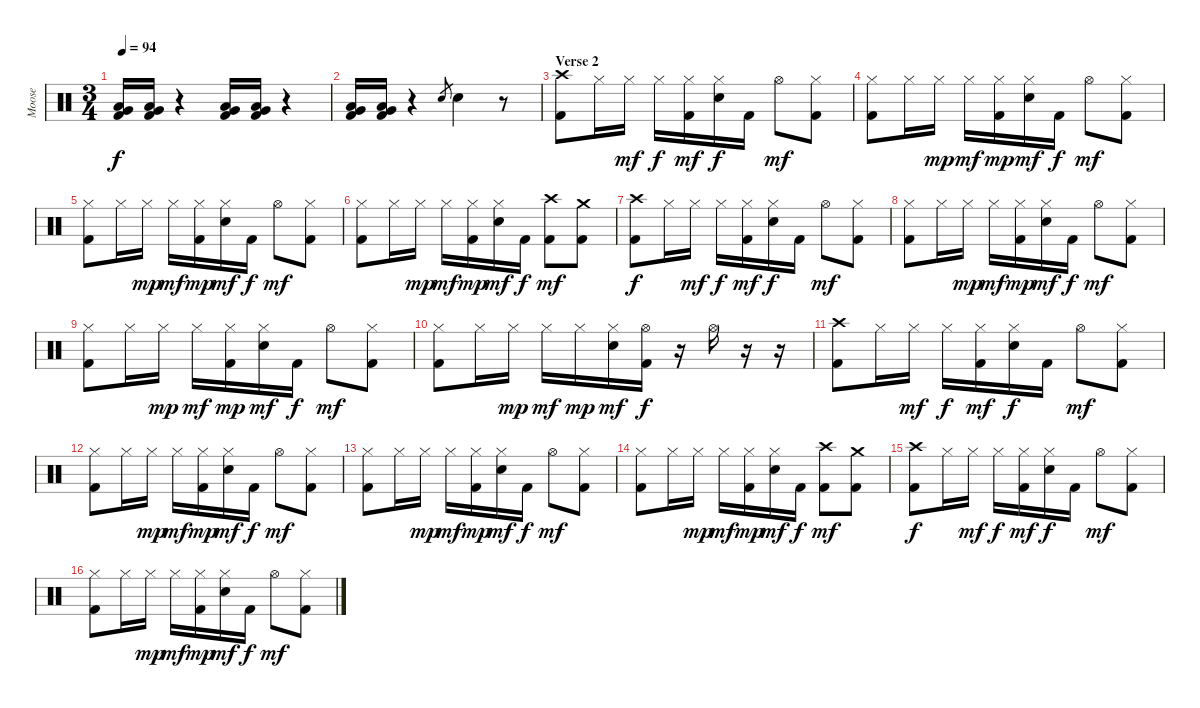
\track ("Moose" "Moose") {instrument percussion}
\staff {score}
\articulation defaults
\ts (3 4)
\tempo 94
\clef neutral
\ks c
("Kick (hit) 2" "Low Tom (hit)" "Very Low Tom (hit)").16{dy f} ("Kick (hit) 2" "Low Tom (hit)" "Very Low Tom (hit)").16 r.4 ("Kick (hit) 2" "Low Tom (hit)" "Very Low Tom (hit)").16 ("Kick (hit) 2" "Low Tom (hit)" "Very Low Tom (hit)").16 r.4 |
("Kick (hit) 2" "Low Tom (hit)" "Very Low Tom (hit)").16 ("Kick (hit) 2" "Low Tom (hit)" "Very Low Tom (hit)").16 r.4 "Snare (hit) 2".8{gr} "Snare (hit) 2".4 r.8 |
\section ("" "Verse 2")
("Kick (hit) 2" "Crash high (hit)").8 "Hi-Hat (closed)".16 "Hi-Hat (closed)".16{dy mf} "Hi-Hat (closed)".16{dy f} ("Kick (hit) 2" "Hi-Hat (closed)").16{dy mf} ("Snare (hit) 2" "Hi-Hat (closed)").16{dy f} "Kick (hit) 2".16 "Hi-Hat (open)".8{dy mf} ("Kick (hit) 2" "Hi-Hat (closed)").8 |
("Kick (hit) 2" "Hi-Hat (closed)").8 "Hi-Hat (closed)".16 "Hi-Hat (closed)".16{dy mp} "Hi-Hat (closed)".16{dy mf} ("Kick (hit) 2" "Hi-Hat (closed)").16{dy mp} ("Snare (hit) 2" "Hi-Hat (closed)").16{dy mf} "Kick (hit) 2".16{dy f} "Hi-Hat (open)".8{dy mf} ("Kick (hit) 2" "Hi-Hat (closed)").8 |
("Kick (hit) 2" "Hi-Hat (closed)").8 "Hi-Hat (closed)".16 "Hi-Hat (closed)".16{dy mp} "Hi-Hat (closed)".16{dy mf} ("Kick (hit) 2" "Hi-Hat (closed)").16{dy mp} ("Snare (hit) 2" "Hi-Hat (closed)").16{dy mf} "Kick (hit) 2".16{dy f} "Hi-Hat (open)".8{dy mf} ("Kick (hit) 2" "Hi-Hat (closed)").8 |
("Kick (hit) 2" "Hi-Hat (closed)").8 "Hi-Hat (closed)".16 "Hi-Hat (closed)".16{dy mp} "Hi-Hat (closed)".16{dy mf} ("Kick (hit) 2" "Hi-Hat (closed)").16{dy mp} ("Snare (hit) 2" "Hi-Hat (closed)").16{dy mf} "Kick (hit) 2".16{dy f} ("Kick (hit) 2" "Crash high (hit)").8{dy mf} ("Kick (hit) 2" "Crash medium (hit)").8 |
("Kick (hit) 2" "Crash high (hit)").8{dy f} "Hi-Hat (closed)".16 "Hi-Hat (closed)".16{dy mf} "Hi-Hat (closed)".16{dy f} ("Kick (hit) 2" "Hi-Hat (closed)").16{dy mf} ("Snare (hit) 2" "Hi-Hat (closed)").16{dy f} "Kick (hit) 2".16 "Hi-Hat (open)".8{dy mf} ("Kick (hit) 2" "Hi-Hat (closed)").8 |
("Kick (hit) 2" "Hi-Hat (closed)").8 "Hi-Hat (closed)".16 "Hi-Hat (closed)".16{dy mp} "Hi-Hat (closed)".16{dy mf} ("Kick (hit) 2" "Hi-Hat (closed)").16{dy mp} ("Snare (hit) 2" "Hi-Hat (closed)").16{dy mf} "Kick (hit) 2".16{dy f} "Hi-Hat (open)".8{dy mf} ("Kick (hit) 2" "Hi-Hat (closed)").8 |
("Kick (hit) 2" "Hi-Hat (closed)").8 "Hi-Hat (closed)".16 "Hi-Hat (closed)".16{dy mp} "Hi-Hat (closed)".16{dy mf} ("Kick (hit) 2" "Hi-Hat (closed)").16{dy mp} ("Snare (hit) 2" "Hi-Hat (closed)").16{dy mf} "Kick (hit) 2".16{dy f} "Hi-Hat (open)".8{dy mf} ("Kick (hit) 2" "Hi-Hat (closed)").8 |
("Kick (hit) 2" "Hi-Hat (closed)").8 "Hi-Hat (closed)".16 "Hi-Hat (closed)".16{dy mp} "Hi-Hat (closed)".16{dy mf} "Hi-Hat (closed)".16{dy mp} ("Snare (hit) 2" "Hi-Hat (closed)").16{dy mf} ("Kick (hit) 2" "Hi-Hat (open)").16{dy f} r.16 "Hi-Hat (open)".16 r.16 r.16 |
("Kick (hit) 2" "Crash high (hit)").8 "Hi-Hat (closed)".16 "Hi-Hat (closed)".16{dy mf} "Hi-Hat (closed)".16{dy f} ("Kick (hit) 2" "Hi-Hat (closed)").16{dy mf} ("Snare (hit) 2" "Hi-Hat (closed)").16{dy f} "Kick (hit) 2".16 "Hi-Hat (open)".8{dy mf} ("Kick (hit) 2" "Hi-Hat (closed)").8 |
("Kick (hit) 2" "Hi-Hat (closed)").8 "Hi-Hat (closed)".16 "Hi-Hat (closed)".16{dy mp} "Hi-Hat (closed)".16{dy mf} ("Kick (hit) 2" "Hi-Hat (closed)").16{dy mp} ("Snare (hit) 2" "Hi-Hat (closed)").16{dy mf} "Kick (hit) 2".16{dy f} "Hi-Hat (open)".8{dy mf} ("Kick (hit) 2" "Hi-Hat (closed)").8 |
("Kick (hit) 2" "Hi-Hat (closed)").8 "Hi-Hat (closed)".16 "Hi-Hat (closed)".16{dy mp} "Hi-Hat (closed)".16{dy mf} ("Kick (hit) 2" "Hi-Hat (closed)").16{dy mp} ("Snare (hit) 2" "Hi-Hat (closed)").16{dy mf} "Kick (hit) 2".16{dy f} "Hi-Hat (open)".8{dy mf} ("Kick (hit) 2" "Hi-Hat (closed)").8 |
("Kick (hit) 2" "Hi-Hat (closed)").8 "Hi-Hat (closed)".16 "Hi-Hat (closed)".16{dy mp} "Hi-Hat (closed)".16{dy mf} ("Kick (hit) 2" "Hi-Hat (closed)").16{dy mp} ("Snare (hit) 2" "Hi-Hat (closed)").16{dy mf} "Kick (hit) 2".16{dy f} ("Kick (hit) 2" "Crash high (hit)").8{dy mf} ("Kick (hit) 2" "Crash medium (hit)").8 |
("Kick (hit) 2" "Crash high (hit)").8{dy f} "Hi-Hat (closed)".16 "Hi-Hat (closed)".16{dy mf} "Hi-Hat (closed)".16{dy f} ("Kick (hit) 2" "Hi-Hat (closed)").16{dy mf} ("Snare (hit) 2" "Hi-Hat (closed)").16{dy f} "Kick (hit) 2".16 "Hi-Hat (open)".8{dy mf} ("Kick (hit) 2" "Hi-Hat (closed)").8 |
("Kick (hit) 2" "Hi-Hat (closed)").8 "Hi-Hat (closed)".16 "Hi-Hat (closed)".16{dy mp} "Hi-Hat (closed)".16{dy mf} ("Kick (hit) 2" "Hi-Hat (closed)").16{dy mp} ("Snare (hit) 2" "Hi-Hat (closed)").16{dy mf} "Kick (hit) 2".16{dy f} "Hi-Hat (open)".8{dy mf} ("Kick (hit) 2" "Hi-Hat (closed)").8
